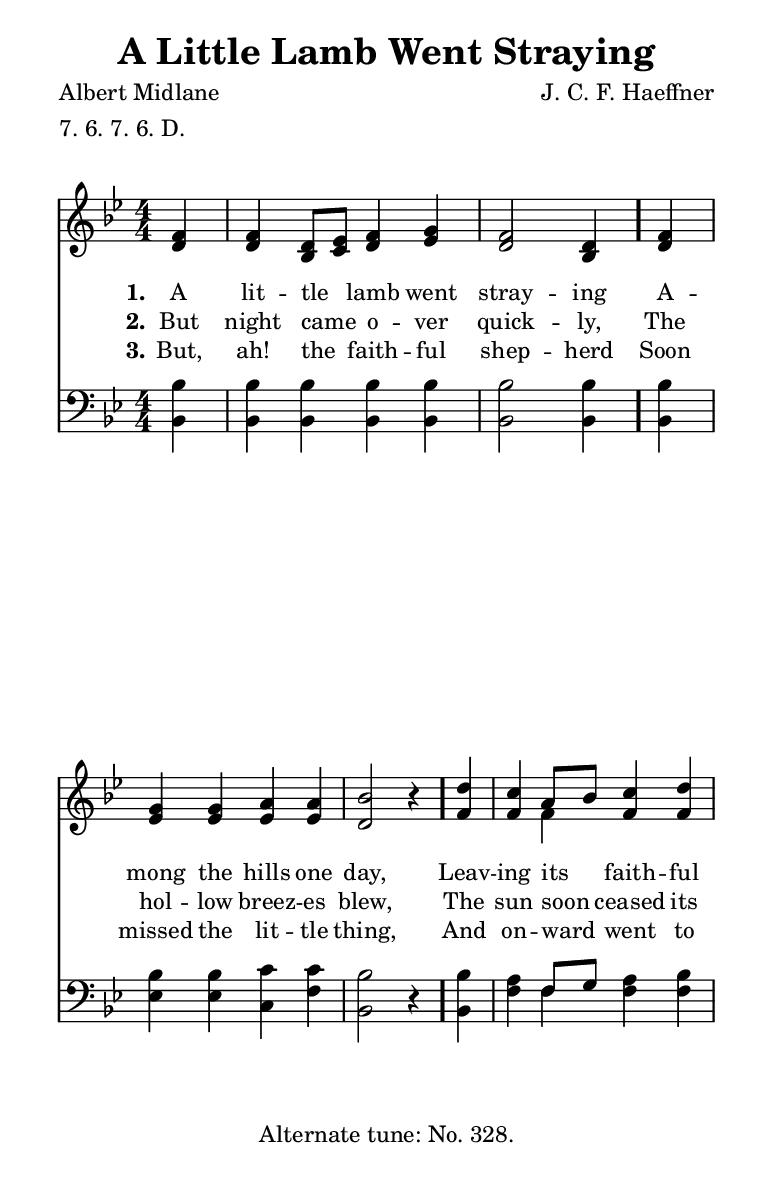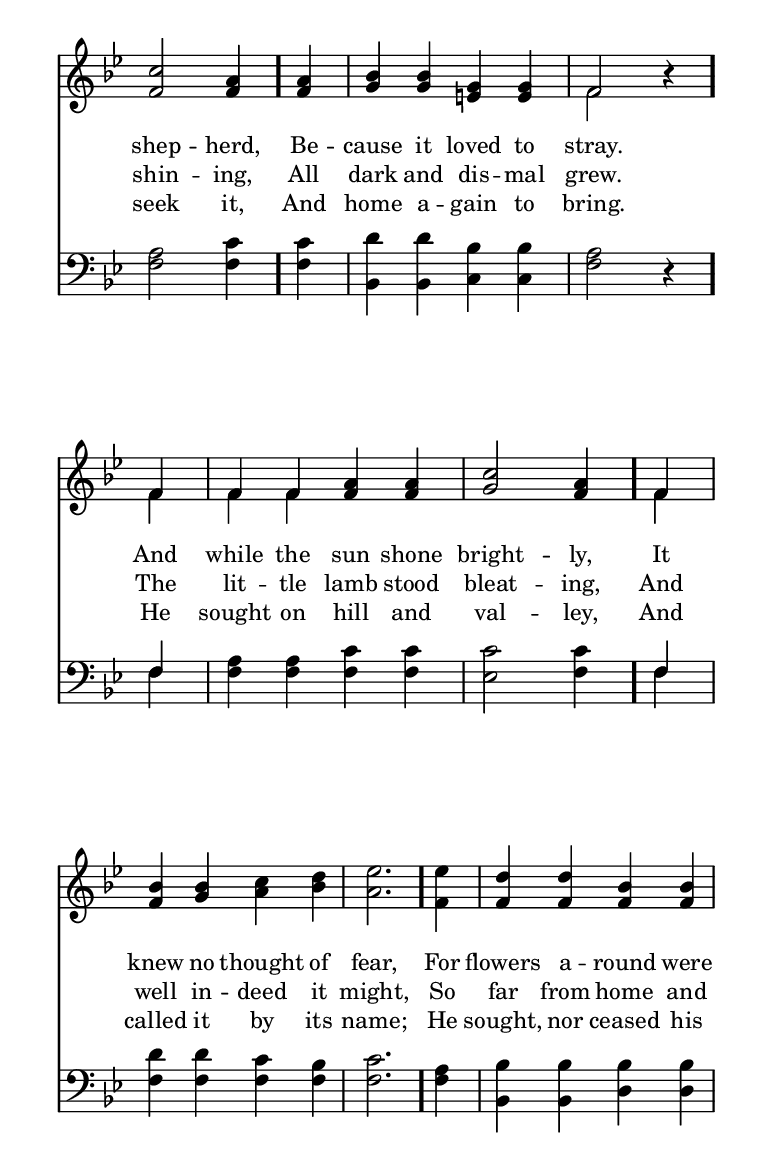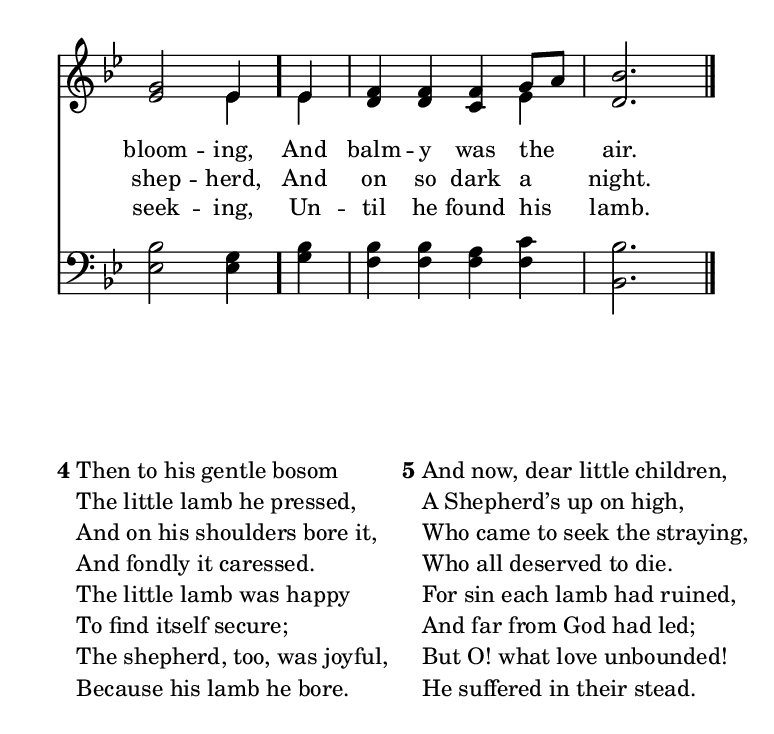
\include "common/global.ily"
\paper {
  \include "common/paper.ily"
  oddFooterMarkup = \markup { \fill-line { \on-the-fly \first-page "Alternate tune: No. 328." } }
}

\header{
  hymnnumber = "329"
  title = "A Little Lamb Went Straying"
  tunename = "Springfield"
  meter = "7. 6. 7. 6. D."
  poet = "Albert Midlane"
  composer = "J. C. F. Haeffner"
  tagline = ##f
}

global = {
  \include "common/overrides.ily"
  \override Staff.TimeSignature.style = #'numbered
  \time 4/4
  \override Score.MetronomeMark.transparent = ##t % hide all fermata changes too
  \tempo 4=90
  \key bes \major
  \partial 4
  \autoBeamOff
}

notesSoprano = {
\global
\relative c' {

  f4 | f d8[ ees] f4 g | f2 d4
  f4 | g g a a | bes2 r4
  d4 | c a8[ bes] c4 d | c2 a4
  a4 | bes bes g g | f2 r4
  f4 | f f a a | c2 a4
  f4 | bes bes c d | ees2.
  ees4 | d d bes bes | g2 ees4
  ees4 | f f f g8[ a] | bes2.

  \bar "|."

}
}

notesAlto = {
\global
\relative e' {

  d4 | d bes8[ c] d4 ees | d2 bes4
  d4 | ees ees ees ees | d2 r4
  f4 | f f f f | f2 f4
  f4 | g g e e | f2 r4
  f4 | f f f f | g2 f4
  f4 | f g a bes | a2.
  f4 | f f f f | ees2 ees4
  ees4 | d d c ees | d2.

}
}

notesTenor = {
\global
\relative a {

  bes4 | bes bes bes bes | bes2 bes4
  bes4 | bes bes c c | bes2 r4
  bes4 | a f8[ g] a4 bes | a2 c4
  c4 | d d bes bes | a2 r4
  f4 | a a c c | c2 c4
  f,4 | d'4 d c bes | c2.
  a4 | bes bes bes bes | bes2 g4
  bes4 | bes bes a c | bes2.

}
}

notesBass = {
\global
\relative f, {

  bes4 | bes bes bes bes | bes2 bes4
  bes4 | ees ees c f | bes,2 r4
  bes4 | f'4 f f f | f2 f4
  f4 | bes, bes c c | f2 r4
  f4 | f f f f | ees2 f4
  f4 | f f f f | f2.
  f4 | bes, bes d d | ees2 ees4
  g4 | f f f f | bes,2.

}
}

wordsA = \lyricmode {
\set stanza = "1."

A lit -- tle lamb went stray -- ing \bar "."
A -- mong the hills one day, \bar "."
Leav -- ing its faith -- ful shep -- herd, \bar "."
Be -- cause it loved to stray. \bar "."
And while the sun shone bright -- ly, \bar "."
It knew no thought of fear, \bar "."
For flowers a -- round were bloom -- ing, \bar "."
And balm -- y was the air. \bar "."

}

wordsB = \lyricmode {
\set stanza = "2."

But night came o -- ver quick -- ly,
The hol -- low breez -- es blew,
The sun soon ceased its shin -- ing,
All dark and dis -- mal grew.
The lit -- tle lamb stood bleat -- ing,
And well in -- deed it might,
So far from home and shep -- herd,
And on so dark a night.

}

wordsC = \lyricmode {
\set stanza = "3."

But, ah! the faith -- ful shep -- herd
Soon missed the lit -- tle thing,
And on -- ward went to seek it,
And home a -- gain to bring.
He sought on hill and val -- ley,
And called it by its name;
He sought, nor ceased his seek -- ing,
Un -- til he found his lamb.

}

wordsD = \markuplist {

\line { Then to his gentle bosom }
\line { The little lamb he pressed, }
\line { And on his shoulders bore it, }
\line { And fondly it caressed. }
\line { The little lamb was happy }
\line { To find itself secure; }
\line { The shepherd, too, was joyful, }
\line { Because his lamb he bore. }

}

wordsE = \markuplist {

\line { And now, dear little children, }
\line { A Shepherd’s up on high, }
\line { Who came to seek the straying, }
\line { Who all deserved to die. }
\line { For sin each lamb had ruined, }
\line { And far from God had led; }
\line { But O! what love unbounded! }
\line { He suffered in their stead. }

}

\score {
  \context ChoirStaff <<
    \context Staff = upper <<
      \set Staff.autoBeaming = ##f
      \set ChoirStaff.systemStartDelimiter = #'SystemStartBar
      \set ChoirStaff.printPartCombineTexts = ##f
      \partcombine #'(2 . 9) \notesSoprano \notesAlto
      \context NullVoice = sopranos { \voiceOne << \notesSoprano >> }
      \context NullVoice = altos { \voiceTwo << \notesAlto >> }
      \context Lyrics = one   \lyricsto sopranos \wordsA
      \context Lyrics = two   \lyricsto sopranos \wordsB
      \context Lyrics = three \lyricsto sopranos \wordsC
    >>
    \context Staff = men <<
      \set Staff.autoBeaming = ##f
      \clef bass
      \set ChoirStaff.printPartCombineTexts = ##f
      \partcombine #'(2 . 9) \notesTenor \notesBass
      \context NullVoice = tenors { \voiceOne << \notesTenor >> }
      \context NullVoice = basses { \voiceTwo << \notesBass >> }
    >>
  >>
  \layout {
    \include "common/layout.ily"
  }
  \midi{
    \include "common/midi.ily"
  }
}

\noPageBreak

\markup { \fill-line {
  \hspace #0.1
  \line{ \bold 4 \column { \wordsD } }
  \hspace #0.1
  \line{ \bold 5 \column { \wordsE } }
  \hspace #0.1
} }

\version "2.19.49"  % necessary for upgrading to future LilyPond versions.

% vi:set et ts=2 sw=2 ai nocindent syntax=lilypond:
